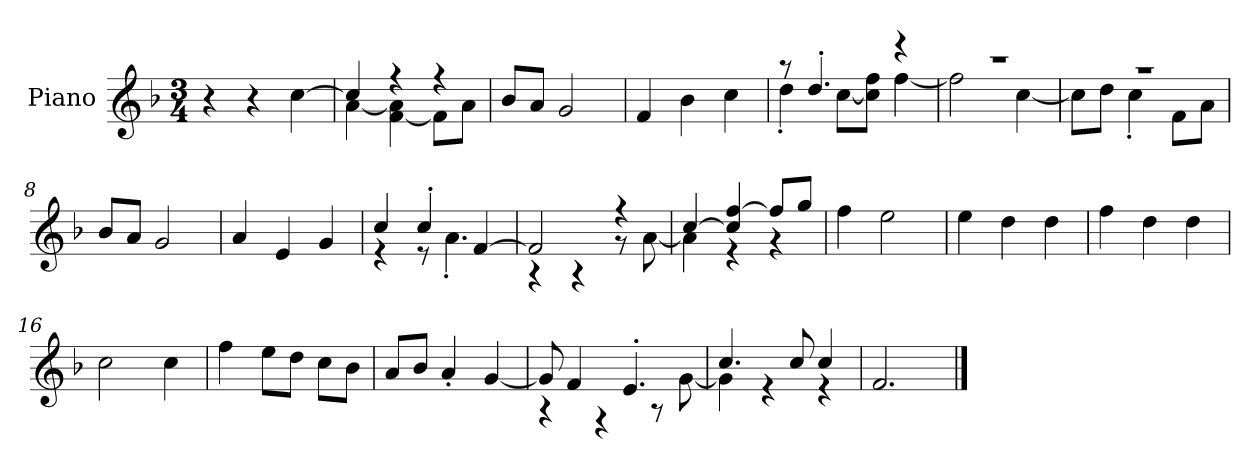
**kern
*part1
*staff1
*I"Piano
*I'P-no
*clefG2
*k[b-]
*M3/4
*MM176
=1
4r
4r
[4cc\
=2
*^
4cc/]	[4a\
4r	[4f\ 4a\]
4r	8f\L]
.	8a\J
*v	*v
=3
8b-/L
8a/J
2g/
=4
4f/
4b-\
4cc\
=5
*^
8r	4dd'\
4.dd'/	.
.	[8cc\L
.	8cc\] 8ff\J
4r	[4ff\
=6	=6
2.r	2ff\]
.	[4cc\
=7	=7
2.r	8cc\L]
.	8dd\J
.	4cc'\
.	8f\L
.	8a\J
*v	*v
=8
8b-/L
8a/J
2g/
=9
4a/
4e/
4g/
!!LO:LB:g=z
=10
*^
4cc/	4r
4cc'/	8r
.	4.a'\
[4f/	.
=11	=11
2f/]	4r
.	4r
4r	8r
.	[8a\
=12	=12
[4cc/	4a\]
4cc/] [4ff/	4r
8ff/L]	4r
8gg/J	.
*v	*v
=13
4ff\
2ee\
=14
4ee\
4dd\
4dd\
=15
4ff\
4dd\
4dd\
=16
2cc\
4cc\
=17
4ff\
8ee\L
8dd\J
8cc\L
8b-\J
=18
8a/L
8b-/J
4a'/
[4g/
!!LO:LB:g=z
=19
*^
8g/]	4r
4f/	.
.	4r
4.e'/	.
.	8r
.	[8g\
=20	=20
4.cc/	4g\]
.	4r
8cc/	.
4cc/	4r
*v	*v
=21
2.f/
==
*-
